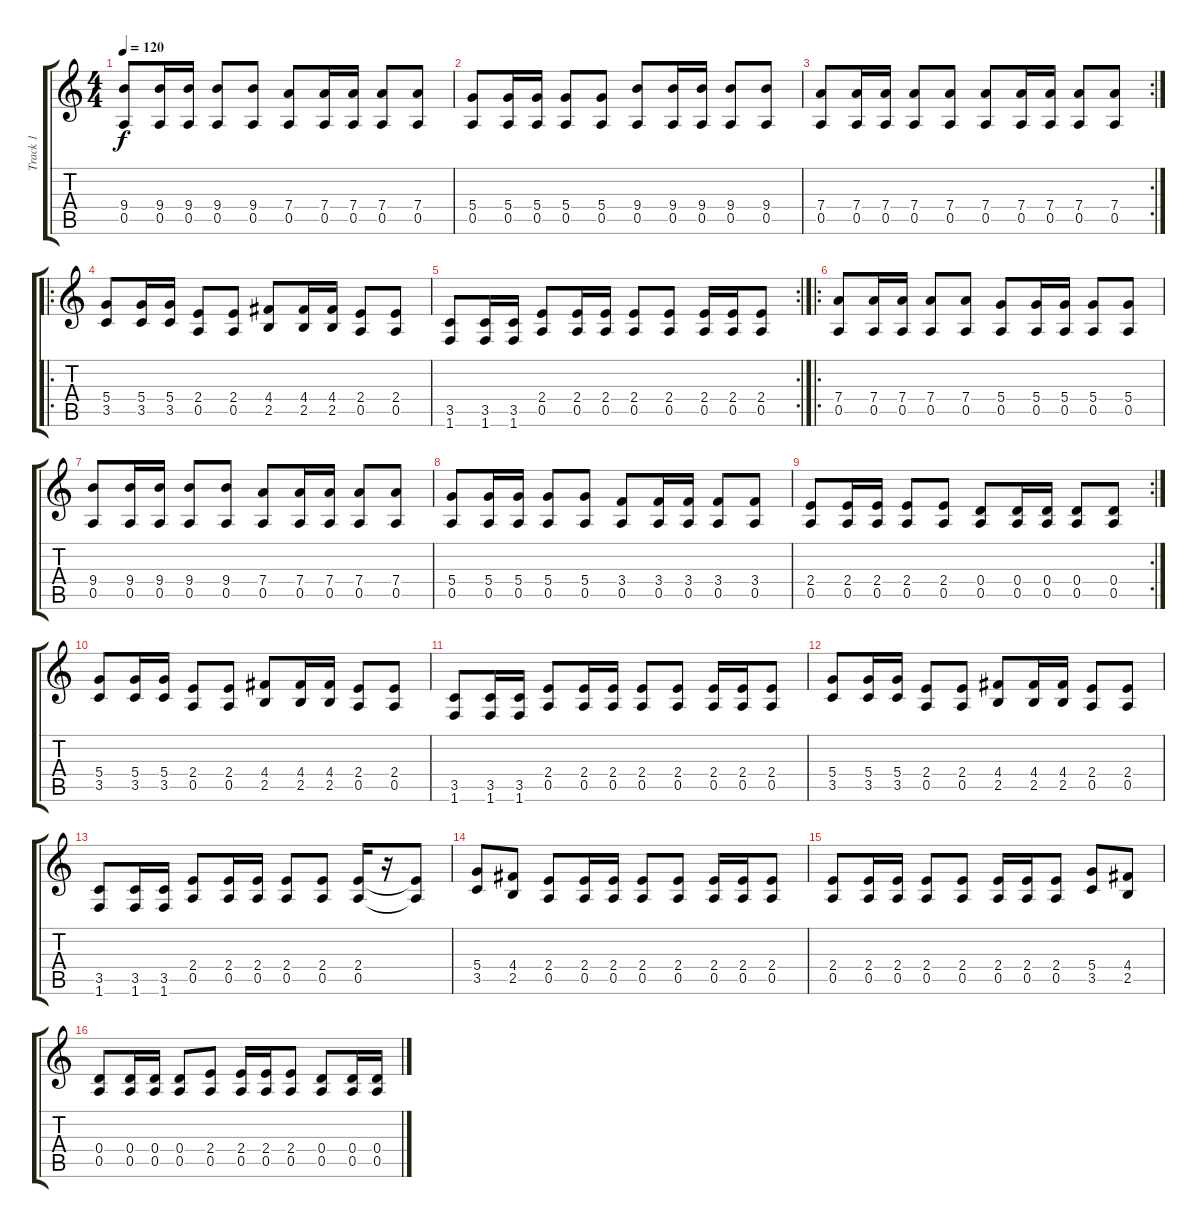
\track ("Track 1" "Track 1") {instrument distortionguitar}
\staff {score tabs}
\tuning (E4 B3 G3 D3 A2 E2) {hide}
\ts (4 4)
\tempo 120
\clef g2
\ks c
(9.4 0.5).8{dy f} (9.4 0.5).16 (9.4 0.5).16 (9.4 0.5).8 (9.4 0.5).8 (7.4 0.5).8 (7.4 0.5).16 (7.4 0.5).16 (7.4 0.5).8 (7.4 0.5).8 |
(5.4 0.5).8 (5.4 0.5).16 (5.4 0.5).16 (5.4 0.5).8 (5.4 0.5).8 (9.4 0.5).8 (9.4 0.5).16 (9.4 0.5).16 (9.4 0.5).8 (9.4 0.5).8 |
\rc 2
(7.4 0.5).8 (7.4 0.5).16 (7.4 0.5).16 (7.4 0.5).8 (7.4 0.5).8 (7.4 0.5).8 (7.4 0.5).16 (7.4 0.5).16 (7.4 0.5).8 (7.4 0.5).8 |
\ro
(5.4 3.5).8 (5.4 3.5).16 (5.4 3.5).16 (2.4 0.5).8 (2.4 0.5).8 (4.4 2.5).8 (4.4 2.5).16 (4.4 2.5).16 (2.4 0.5).8 (2.4 0.5).8 |
\rc 2
(3.5 1.6).8 (3.5 1.6).16 (3.5 1.6).16 (2.4 0.5).8 (2.4 0.5).16 (2.4 0.5).16 (2.4 0.5).8 (2.4 0.5).8 (2.4 0.5).16 (2.4 0.5).16 (2.4 0.5).8 |
\ro
(7.4 0.5).8 (7.4 0.5).16 (7.4 0.5).16 (7.4 0.5).8 (7.4 0.5).8 (5.4 0.5).8 (5.4 0.5).16 (5.4 0.5).16 (5.4 0.5).8 (5.4 0.5).8 |
(9.4 0.5).8 (9.4 0.5).16 (9.4 0.5).16 (9.4 0.5).8 (9.4 0.5).8 (7.4 0.5).8 (7.4 0.5).16 (7.4 0.5).16 (7.4 0.5).8 (7.4 0.5).8 |
(5.4 0.5).8 (5.4 0.5).16 (5.4 0.5).16 (5.4 0.5).8 (5.4 0.5).8 (3.4 0.5).8 (3.4 0.5).16 (3.4 0.5).16 (3.4 0.5).8 (3.4 0.5).8 |
\rc 2
(2.4 0.5).8 (2.4 0.5).16 (2.4 0.5).16 (2.4 0.5).8 (2.4 0.5).8 (0.4 0.5).8 (0.4 0.5).16 (0.4 0.5).16 (0.4 0.5).8 (0.4 0.5).8 |
(5.4 3.5).8 (5.4 3.5).16 (5.4 3.5).16 (2.4 0.5).8 (2.4 0.5).8 (4.4 2.5).8 (4.4 2.5).16 (4.4 2.5).16 (2.4 0.5).8 (2.4 0.5).8 |
(3.5 1.6).8 (3.5 1.6).16 (3.5 1.6).16 (2.4 0.5).8 (2.4 0.5).16 (2.4 0.5).16 (2.4 0.5).8 (2.4 0.5).8 (2.4 0.5).16 (2.4 0.5).16 (2.4 0.5).8 |
(5.4 3.5).8 (5.4 3.5).16 (5.4 3.5).16 (2.4 0.5).8 (2.4 0.5).8 (4.4 2.5).8 (4.4 2.5).16 (4.4 2.5).16 (2.4 0.5).8 (2.4 0.5).8 |
(3.5 1.6).8 (3.5 1.6).16 (3.5 1.6).16 (2.4 0.5).8 (2.4 0.5).16 (2.4 0.5).16 (2.4 0.5).8 (2.4 0.5).8 (2.4 0.5).16 r.16 (2.4{t} 0.5{t}).8 |
(5.4 3.5).8 (4.4 2.5).8 (2.4 0.5).8 (2.4 0.5).16 (2.4 0.5).16 (2.4 0.5).8 (2.4 0.5).8 (2.4 0.5).16 (2.4 0.5).16 (2.4 0.5).8 |
(2.4 0.5).8 (2.4 0.5).16 (2.4 0.5).16 (2.4 0.5).8 (2.4 0.5).8 (2.4 0.5).16 (2.4 0.5).16 (2.4 0.5).8 (5.4 3.5).8 (4.4 2.5).8 |
(0.4 0.5).8 (0.4 0.5).16 (0.4 0.5).16 (0.4 0.5).8 (2.4 0.5).8 (2.4 0.5).16 (2.4 0.5).16 (2.4 0.5).8 (0.4 0.5).8 (0.4 0.5).16 (0.4 0.5).16
